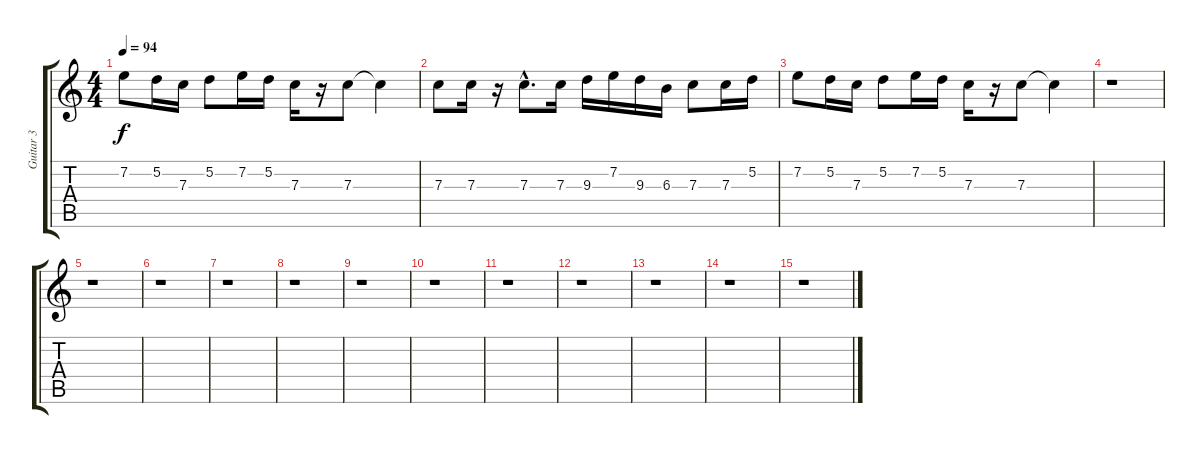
\track ("Guitar 3" "Guitar 3") {instrument distortionguitar}
\staff {score tabs}
\tuning (D4 A3 F3 C3 G2 D2) {hide}
\ts (4 4)
\tempo 94
\clef g2
\ks c
7.2.8{dy f} 5.2.16 7.3.16 5.2.8 7.2.16 5.2.16 7.3.16 r.16 7.3.8 7.3{t}.4 |
7.3.8 7.3.16 r.16 7.3{hac}.8{d} 7.3.16 9.3.16 7.2.16 9.3.16 6.3.16 7.3.8 7.3.16 5.2.16 |
7.2.8 5.2.16 7.3.16 5.2.8 7.2.16 5.2.16 7.3.16 r.16 7.3.8 7.3{t}.4 |
r.1 |
r.1 |
r.1 |
r.1 |
r.1 |
r.1 |
r.1 |
r.1 |
r.1 |
r.1 |
r.1 |
r.1
